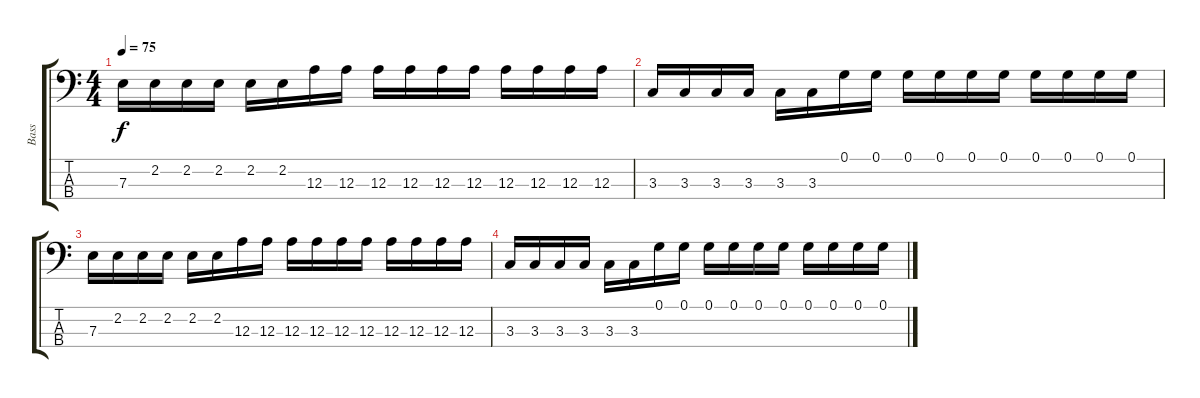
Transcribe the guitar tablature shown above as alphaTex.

\track ("Bass" "Bass") {instrument electricbasspick}
\staff {score tabs}
\tuning (G2 D2 A1 E1) {hide}
\ts (4 4)
\tempo 75
\clef f4
\ks c
7.3.16{dy f} 2.2.16 2.2.16 2.2.16 2.2.16 2.2.16 12.3.16 12.3.16 12.3.16 12.3.16 12.3.16 12.3.16 12.3.16 12.3.16 12.3.16 12.3.16 |
3.3.16 3.3.16 3.3.16 3.3.16 3.3.16 3.3.16 0.1.16 0.1.16 0.1.16 0.1.16 0.1.16 0.1.16 0.1.16 0.1.16 0.1.16 0.1.16 |
7.3.16 2.2.16 2.2.16 2.2.16 2.2.16 2.2.16 12.3.16 12.3.16 12.3.16 12.3.16 12.3.16 12.3.16 12.3.16 12.3.16 12.3.16 12.3.16 |
3.3.16 3.3.16 3.3.16 3.3.16 3.3.16 3.3.16 0.1.16 0.1.16 0.1.16 0.1.16 0.1.16 0.1.16 0.1.16 0.1.16 0.1.16 0.1.16
